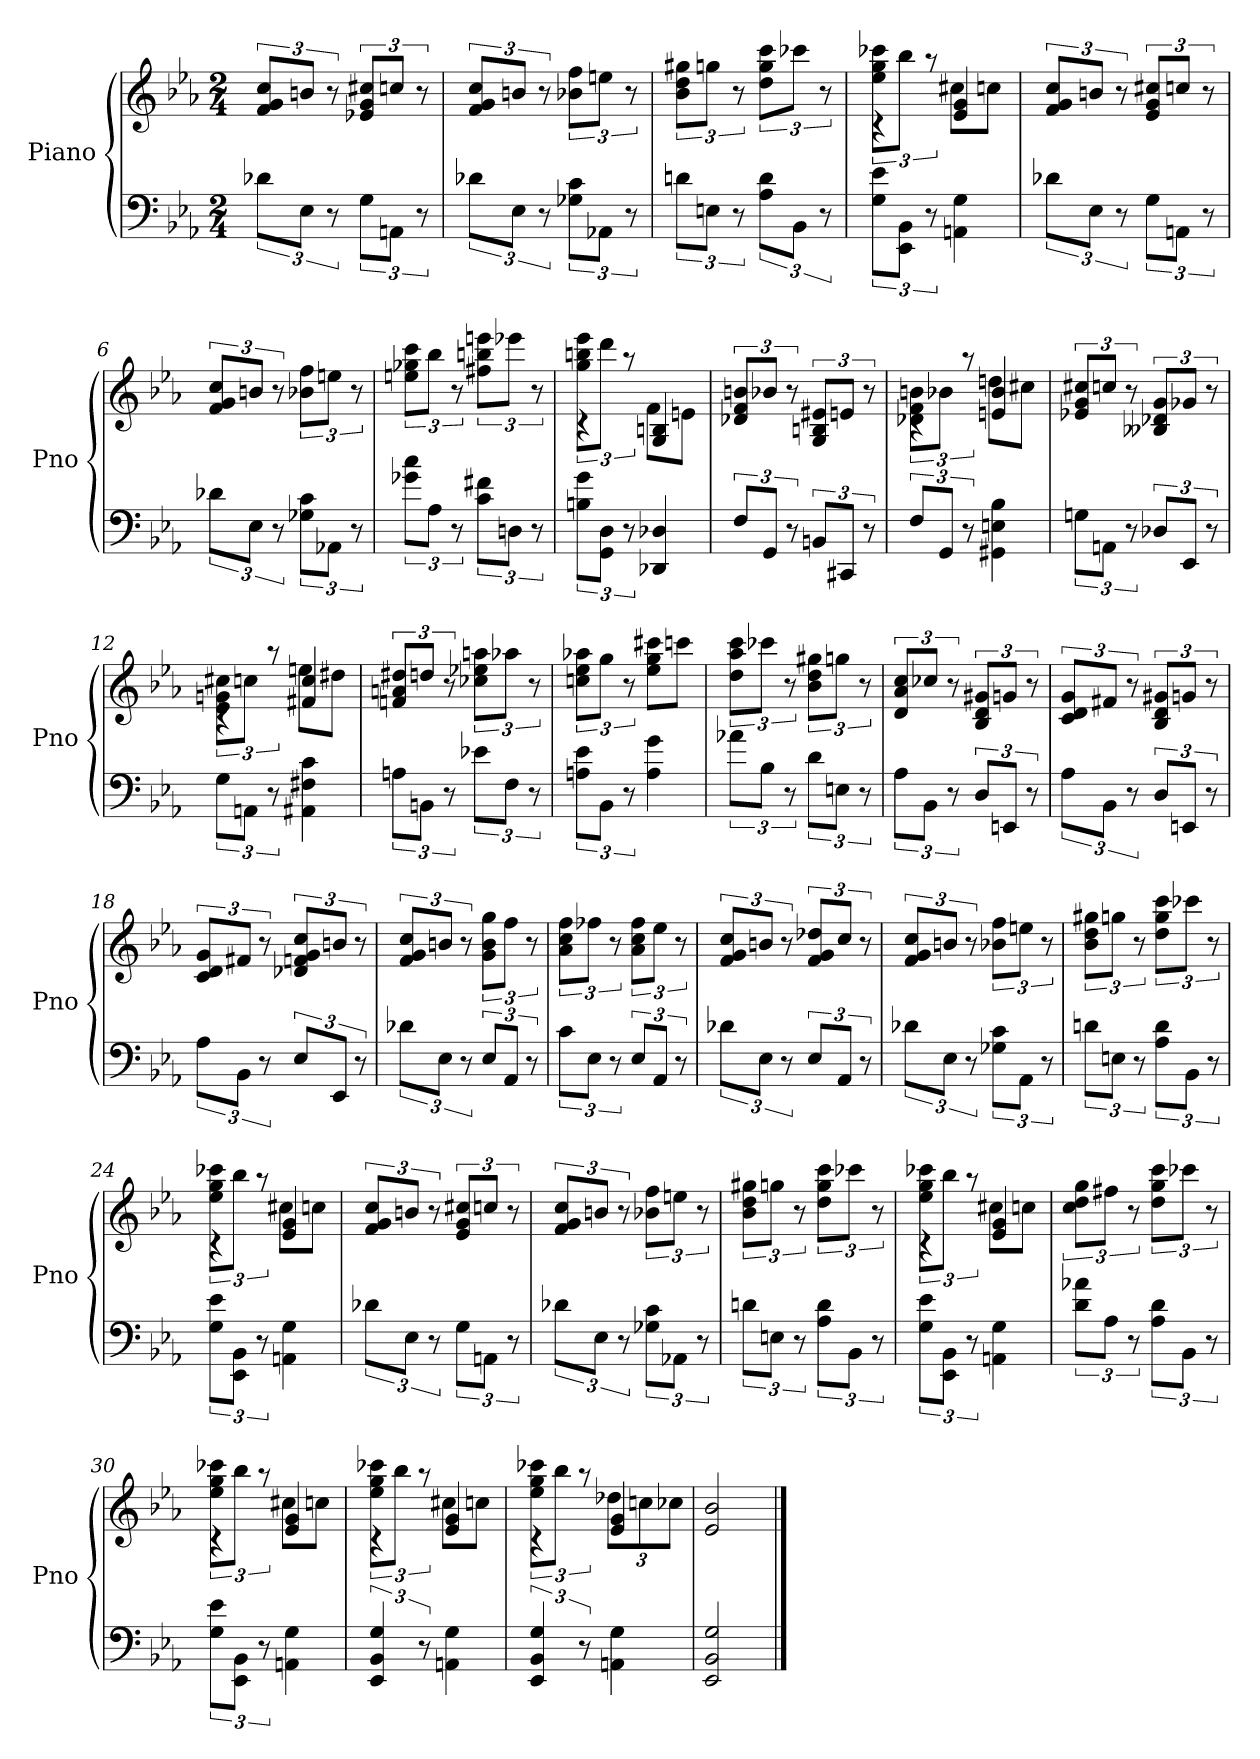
**kern	**kern
*part1	*part1
*staff2	*staff1
*I"Piano	*
*I'Pno	*
*clefF4	*clefG2
*k[b-e-a-]	*k[b-e-a-]
*E-:	*E-:
*M2/4	*M2/4
=1	=1
12d-XL	12f 12g 12ccL
12E-J	12bnJ
12r	12r
12GL	12e-X 12g 12cc#XL
12AAnJ	12ccnJ
12r	12r
=2	=2
12d-XL	12f 12g 12ccL
12E-J	12bnJ
12r	12r
12G-X 12cL	12b-X 12ffL
12AA-XJ	12eenJ
12r	12r
=3	=3
12dnL	12b- 12dd 12gg#XL
12EnJ	12ggnJ
12r	12r
12A- 12dL	12dd 12gg 12cccL
12BB-J	12ccc-XJ
12r	12r
=4	=4
*	*^
12G 12e-L	4rc	12ee- 12gg 12ccc-XL
12EE- 12BB-J	.	12bb-J
12r	.	12raa
4AAn 4G	4e- 4g	8cc#XL
.	.	8ccnJ
*	*v	*v
=5	=5
12d-XL	12f 12g 12ccL
12E-J	12bnJ
12r	12r
12GL	12e- 12g 12cc#XL
12AAnJ	12ccnJ
12r	12r
=6	=6
12d-XL	12f 12g 12ccL
12E-J	12bnJ
12r	12r
12G-X 12cL	12b-X 12ffL
12AA-XJ	12eenJ
12r	12r
=7	=7
12g-X 12ccL	12een 12gg-X 12cccL
12A-J	12bb-J
12r	12r
12c 12f#XL	12ff#X 12bbn 12eeenL
12DnJ	12eee-XJ
12r	12r
=8	=8
*	*^
12Bn 12gL	4rc	12gg 12bbn 12eee-L
12GG 12DJ	.	12dddJ
12r	.	12raa
4DD-X 4D-X	4G 4Bn	8fL
.	.	8enJ
*	*v	*v
=9	=9
12FL	12d-X 12f 12bnL
12GGJ	12b-XJ
12r	12r
12BBnL	12G 12Bn 12e#XL
12CC#XJ	12enJ
12r	12r
=10	=10
*	*^
12FL	4rc	12d-X 12f 12bnL
12GGJ	.	12b-XJ
12r	.	12raa
4GG#X 4En 4B-	4en 4b-	8ddnL
.	.	8cc#XJ
*	*v	*v
=11	=11
12GnL	12e-X 12g 12cc#XL
12AAnJ	12ccnJ
12r	12r
12D-XL	12B--X 12d-X 12gL
12EE-J	12g-XJ
12r	12r
=12	=12
*	*^
12GL	4rc	12e- 12gn 12cc#XL
12AAnJ	.	12ccnJ
12r	.	12raa
4AA#X 4F#X 4c	4f#X 4cc	8eenL
.	.	8dd#XJ
*	*v	*v
=13	=13
12AnL	12fn 12an 12dd#XL
12BBnJ	12ddnJ
12r	12r
12e-XL	12cc-X 12ee-X 12aanL
12FJ	12aa-XJ
12r	12r
=14	=14
12An 12e-L	12ccn 12ee- 12aa-XL
12BB-J	12ggJ
12r	12r
4A 4g	8ee- 8gg 8ccc#XL
.	8cccnJ
=15	=15
12a-XL	12dd 12aa- 12cccL
12B-J	12ccc-XJ
12r	12r
12dL	12b- 12dd 12gg#XL
12EnJ	12ggnJ
12r	12r
=16	=16
12A-L	12d 12a- 12ccL
12BB-J	12cc-XJ
12r	12r
12DL	12B- 12d 12g#XL
12EEnJ	12gnJ
12r	12r
=17	=17
12A-L	12c 12d 12gL
12BB-J	12f#XJ
12r	12r
12DL	12B- 12d 12g#XL
12EEnJ	12gnJ
12r	12r
=18	=18
12A-L	12c 12d 12gL
12BB-J	12f#XJ
12r	12r
12E-L	12d-X 12fn 12g 12ccL
12EE-J	12bnJ
12r	12r
=19	=19
12d-XL	12f 12g 12ccL
12E-J	12bnJ
12r	12r
12E-L	12g 12b 12ggL
12AA-J	12ffJ
12r	12r
=20	=20
12cL	12a- 12cc 12ffL
12E-J	12ff-XJ
12r	12r
12E-L	12a- 12cc 12ff-L
12AA-J	12ee-J
12r	12r
=21	=21
12d-XL	12f 12g 12ccL
12E-J	12bnJ
12r	12r
12E-L	12f 12g 12dd-XL
12AA-J	12ccJ
12r	12r
=22	=22
12d-XL	12f 12g 12ccL
12E-J	12bnJ
12r	12r
12G-X 12cL	12b-X 12ffL
12AA-J	12eenJ
12r	12r
=23	=23
12dnL	12b- 12dd 12gg#XL
12EnJ	12ggnJ
12r	12r
12A- 12dL	12dd 12gg 12cccL
12BB-J	12ccc-XJ
12r	12r
=24	=24
*	*^
12G 12e-L	4rc	12ee- 12gg 12ccc-XL
12EE- 12BB-J	.	12bb-J
12r	.	12raa
4AAn 4G	4e- 4g	8cc#XL
.	.	8ccnJ
*	*v	*v
=25	=25
12d-XL	12f 12g 12ccL
12E-J	12bnJ
12r	12r
12GL	12e- 12g 12cc#XL
12AAnJ	12ccnJ
12r	12r
=26	=26
12d-XL	12f 12g 12ccL
12E-J	12bnJ
12r	12r
12G-X 12cL	12b-X 12ffL
12AA-XJ	12eenJ
12r	12r
=27	=27
12dnL	12b- 12dd 12gg#XL
12EnJ	12ggnJ
12r	12r
12A- 12dL	12dd 12gg 12cccL
12BB-J	12ccc-XJ
12r	12r
=28	=28
*	*^
12G 12e-L	4rc	12ee- 12gg 12ccc-XL
12EE- 12BB-J	.	12bb-J
12r	.	12raa
4AAn 4G	4e- 4g	8cc#XL
.	.	8ccnJ
*	*v	*v
=29	=29
12d 12a-XL	12cc 12dd 12ggL
12A-J	12ff#XJ
12r	12r
12A- 12dL	12dd 12gg 12cccL
12BB-J	12ccc-XJ
12r	12r
=30	=30
*	*^
12G 12e-L	4rc	12ee- 12gg 12ccc-XL
12EE- 12BB-J	.	12bb-J
12r	.	12raa
4AAn 4G	4e- 4g	8cc#XL
.	.	8ccnJ
=31	=31	=31
6EE- 6BB- 6G	4rc	12ee- 12gg 12ccc-XL
.	.	12bb-J
12r	.	12raa
4AAn 4G	4e- 4g	8cc#XL
.	.	8ccnJ
=32	=32	=32
6EE- 6BB- 6G	4rc	12ee- 12gg 12ccc-XL
.	.	12bb-J
12r	.	12raa
4AAn 4G	4e- 4g	12dd-XL
.	.	12ccn
.	.	12cc-XJ
*	*v	*v
=33	=33
2EE- 2BB- 2G	2e- 2b-
==	==
*-	*-
